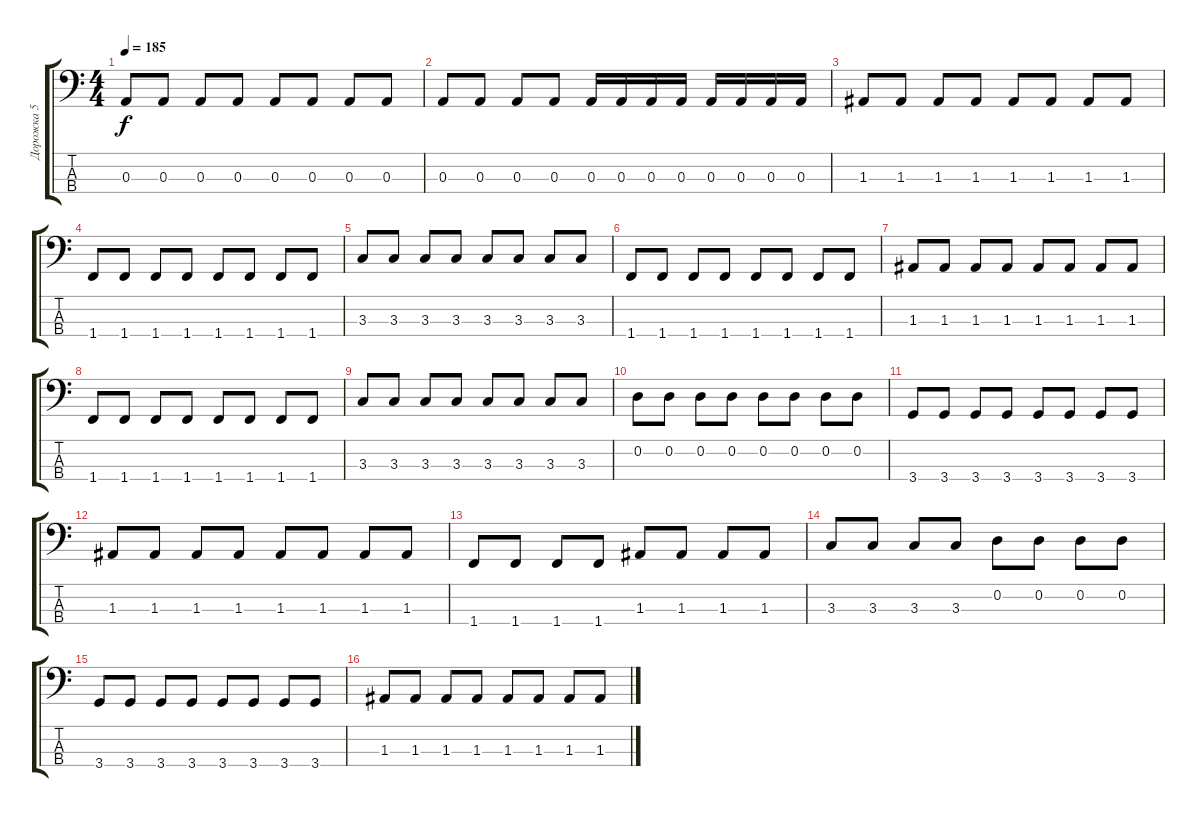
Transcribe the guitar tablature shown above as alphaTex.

\track ("Дорожка 5" "Дорожка 5") {instrument electricbassfinger}
\staff {score tabs}
\tuning (G2 D2 A1 E1) {hide}
\ts (4 4)
\tempo 185
\clef f4
\ks c
0.3.8{dy f} 0.3.8 0.3.8 0.3.8 0.3.8 0.3.8 0.3.8 0.3.8 |
0.3.8 0.3.8 0.3.8 0.3.8 0.3.16 0.3.16 0.3.16 0.3.16 0.3.16 0.3.16 0.3.16 0.3.16 |
1.3.8 1.3.8 1.3.8 1.3.8 1.3.8 1.3.8 1.3.8 1.3.8 |
1.4.8 1.4.8 1.4.8 1.4.8 1.4.8 1.4.8 1.4.8 1.4.8 |
3.3.8 3.3.8 3.3.8 3.3.8 3.3.8 3.3.8 3.3.8 3.3.8 |
1.4.8 1.4.8 1.4.8 1.4.8 1.4.8 1.4.8 1.4.8 1.4.8 |
1.3.8 1.3.8 1.3.8 1.3.8 1.3.8 1.3.8 1.3.8 1.3.8 |
1.4.8 1.4.8 1.4.8 1.4.8 1.4.8 1.4.8 1.4.8 1.4.8 |
3.3.8 3.3.8 3.3.8 3.3.8 3.3.8 3.3.8 3.3.8 3.3.8 |
0.2.8 0.2.8 0.2.8 0.2.8 0.2.8 0.2.8 0.2.8 0.2.8 |
3.4.8 3.4.8 3.4.8 3.4.8 3.4.8 3.4.8 3.4.8 3.4.8 |
1.3.8 1.3.8 1.3.8 1.3.8 1.3.8 1.3.8 1.3.8 1.3.8 |
1.4.8 1.4.8 1.4.8 1.4.8 1.3.8 1.3.8 1.3.8 1.3.8 |
3.3.8 3.3.8 3.3.8 3.3.8 0.2.8 0.2.8 0.2.8 0.2.8 |
3.4.8 3.4.8 3.4.8 3.4.8 3.4.8 3.4.8 3.4.8 3.4.8 |
1.3.8 1.3.8 1.3.8 1.3.8 1.3.8 1.3.8 1.3.8 1.3.8
